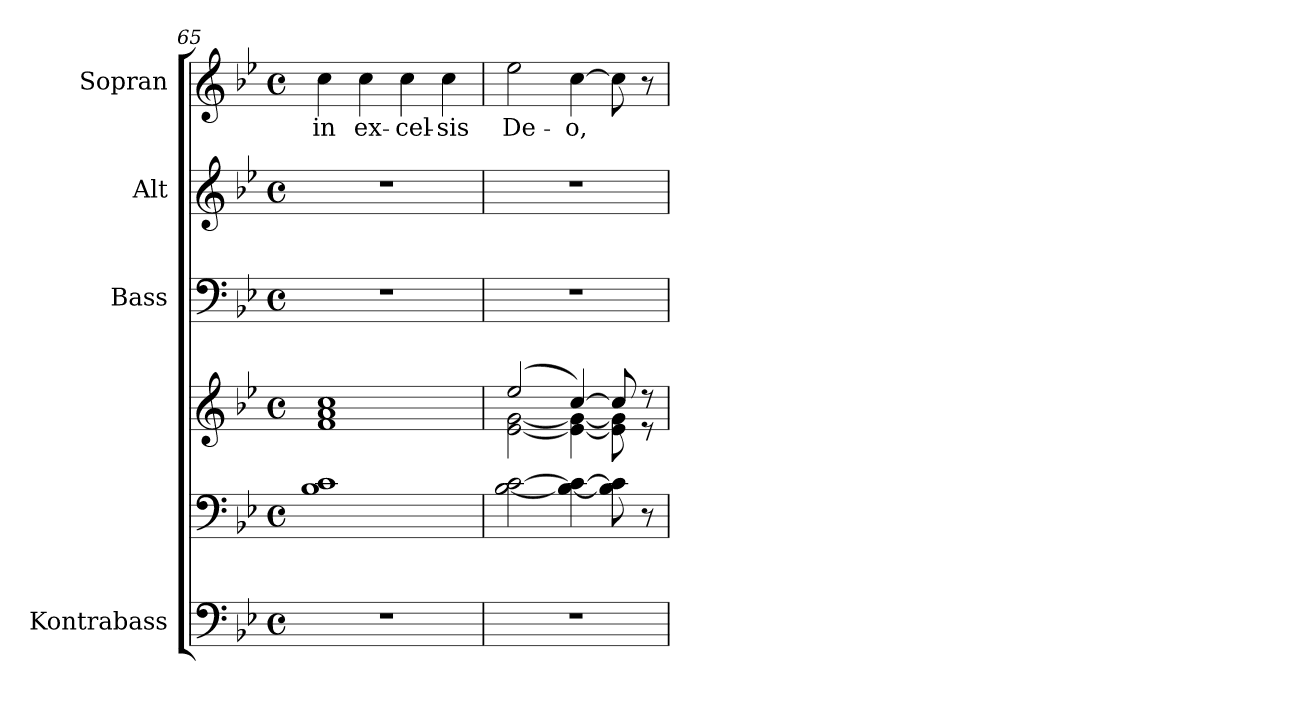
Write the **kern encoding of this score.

**kern	**kern	**kern	**kern	**kern	**kern	**text
*part5	*part4	*part4	*part3	*part2	*part1	*part1
*staff6	*staff5	*staff4	*staff3	*staff2	*staff1	*staff1
*I"Kontrabass	*	*	*I"Bass	*I"Alt	*I"Sopran	*
*I'Kb.	*	*	*I'B.	*I'A.	*I'S.	*
*clefF4	*clefF4	*clefG2	*clefF4	*clefG2	*clefG2	*
*ITrd7c12	*	*	*	*	*	*
*k[b-e-]	*k[b-e-]	*k[b-e-]	*k[b-e-]	*k[b-e-]	*k[b-e-]	*
*B-:	*B-:	*B-:	*B-:	*B-:	*B-:	*
*M4/4	*M4/4	*M4/4	*M4/4	*M4/4	*M4/4	*
*met(c)	*met(c)	*met(c)	*met(c)	*met(c)	*met(c)	*
=65	=65	=65	=65	=65	=65	=65
!	!	!	!	!	!	!LO:LY:b
1r	1B- 1c	1f 1a 1cc	1r	1r	4cc\	in
!	!	!	!	!	!	!LO:LY:b
.	.	.	.	.	4cc\	ex-
!	!	!	!	!	!	!LO:LY:b
.	.	.	.	.	4cc\	-cel-
!	!	!	!	!	!	!LO:LY:b
.	.	.	.	.	4cc\	-sis
!!LO:LB:g=z
=66	=66	=66	=66	=66	=66	=66
*	*	*^	*	*	*	*
!	!	!	!	!	!	!	!LO:LY:b
1r	[2B-\ [2c\	(2ee-/	[<2e-\ [<2g\	1r	1r	2ee-\	De-
!	!	!	!	!	!	!	!LO:LY:b
.	4B-\_ 4c\_	[>4cc/)	4e-\_ 4g\_	.	.	[4cc\	-o,
.	8B-\] 8c\]	8cc/]	8e-\] 8g\]	.	.	8cc\]	.
.	8r	8r	8r	.	.	8r	.
*	*	*v	*v	*	*	*	*
=	=	=	=	=	=	=
*-	*-	*-	*-	*-	*-	*-
